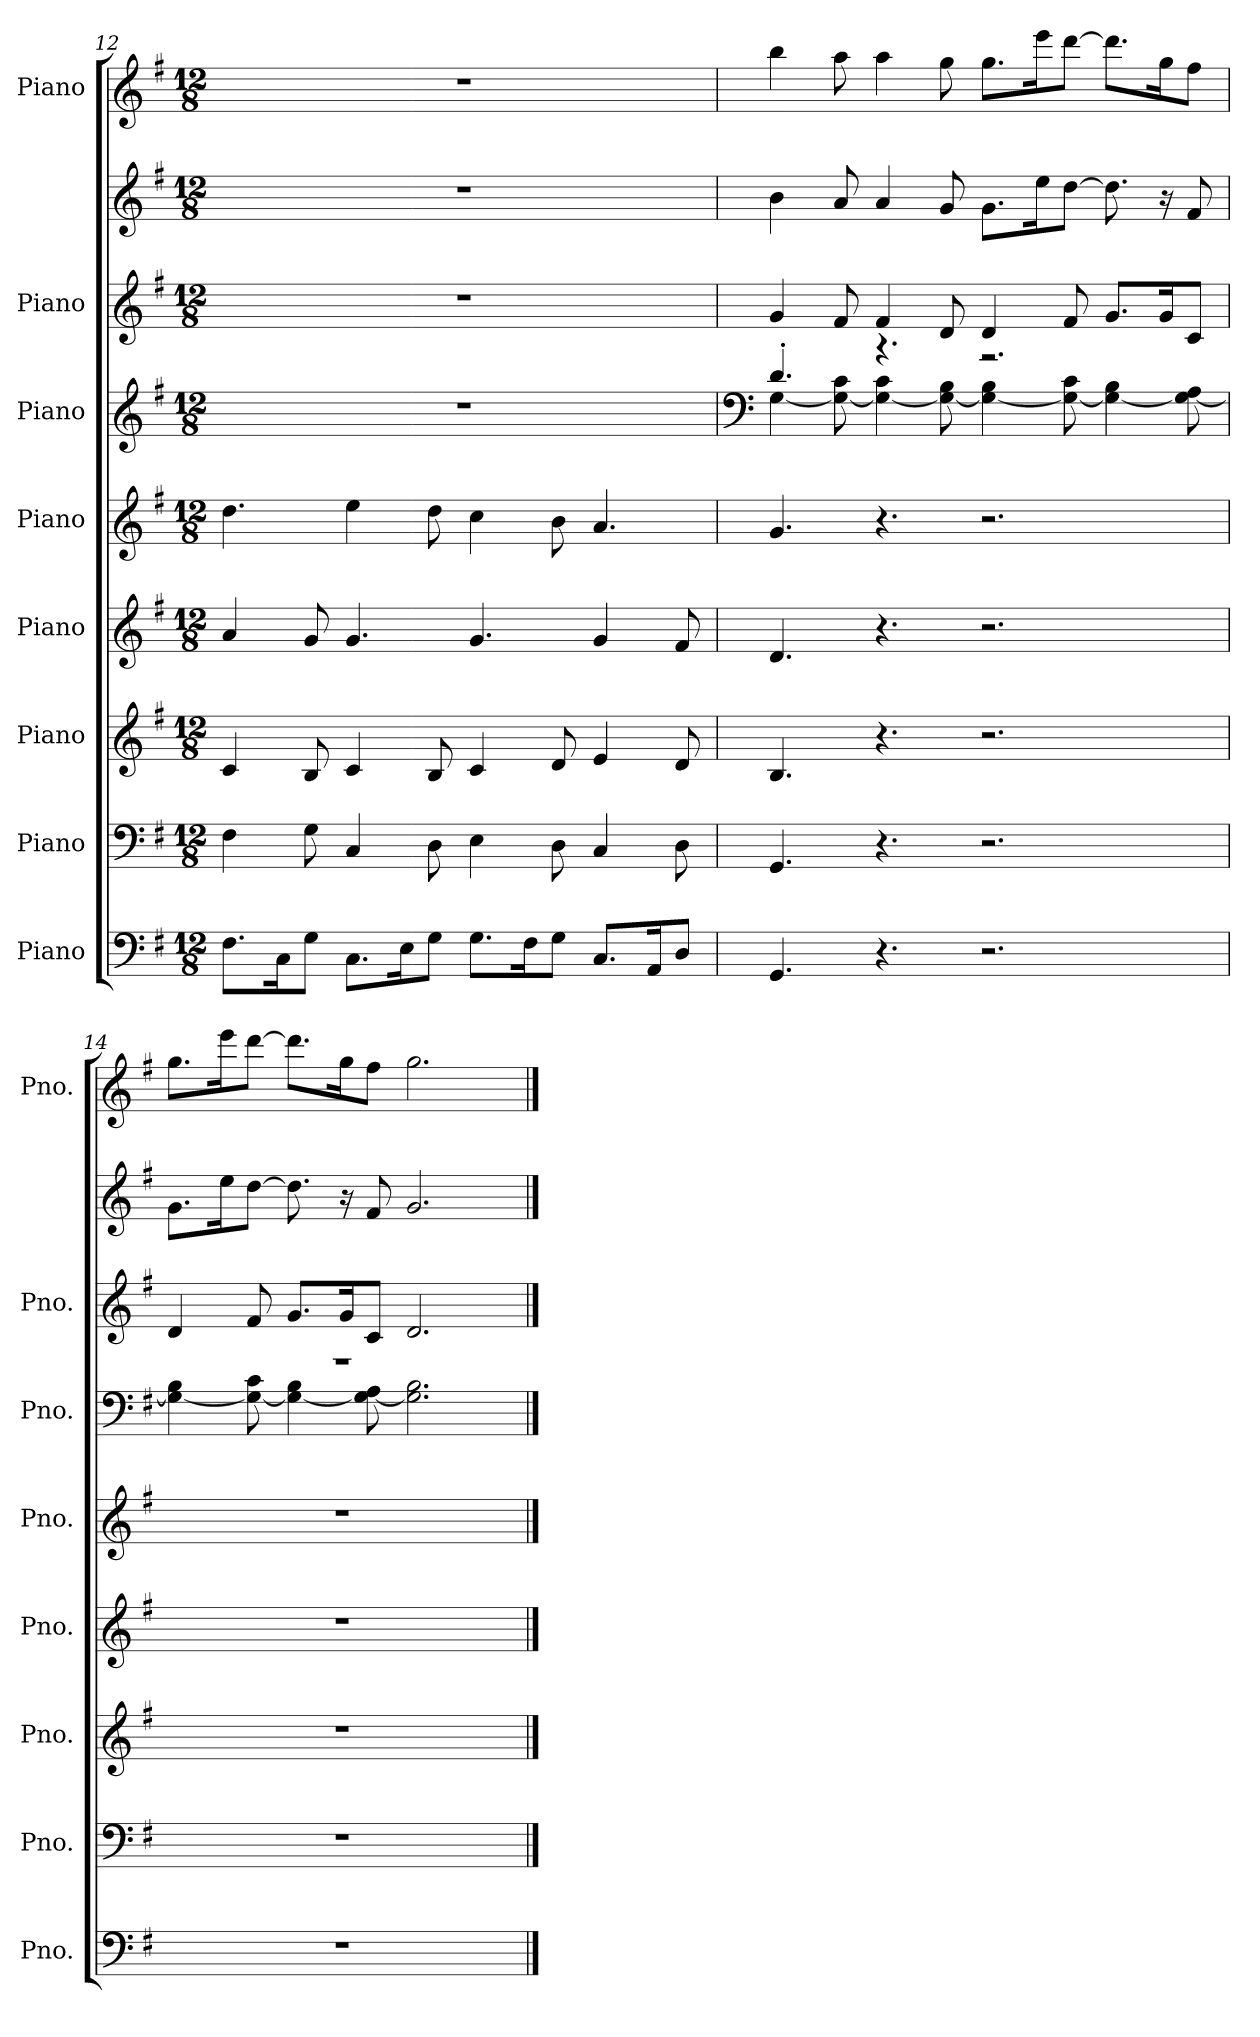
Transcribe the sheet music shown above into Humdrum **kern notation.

**kern	**kern	**kern	**kern	**kern	**kern	**kern	**kern	**kern
*part8	*part7	*part6	*part5	*part4	*part3	*part2	*part2	*part1
*staff9	*staff8	*staff7	*staff6	*staff5	*staff4	*staff3	*staff2	*staff1
*I"Piano	*I"Piano	*I"Piano	*I"Piano	*I"Piano	*I"Piano	*I"Piano	*	*I"Piano
*I'Pno.	*I'Pno.	*I'Pno.	*I'Pno.	*I'Pno.	*I'Pno.	*I'Pno.	*	*I'Pno.
*clefF4	*clefF4	*clefG2	*clefG2	*clefG2	*clefG2	*clefG2	*clefG2	*clefG2
*k[f#]	*k[f#]	*k[f#]	*k[f#]	*k[f#]	*k[f#]	*k[f#]	*k[f#]	*k[f#]
*M12/8	*M12/8	*M12/8	*M12/8	*M12/8	*M12/8	*M12/8	*M12/8	*M12/8
=12	=12	=12	=12	=12	=12	=12	=12	=12
8.F#\L	4F#\	4c/	4a/	4.dd\	1.r	1.r	1.r	1.r
16C\K	.	.	.	.	.	.	.	.
8G\J	8G\	8B/	8g/	.	.	.	.	.
8.C\L	4C/	4c/	4.g/	4ee\	.	.	.	.
16E\K	.	.	.	.	.	.	.	.
8G\J	8D\	8B/	.	8dd\	.	.	.	.
8.G\L	4E\	4c/	4.g/	4cc\	.	.	.	.
16F#\K	.	.	.	.	.	.	.	.
8G\J	8D\	8d/	.	8b\	.	.	.	.
8.C/L	4C/	4e/	4g/	4.a/	.	.	.	.
16AA/K	.	.	.	.	.	.	.	.
8D/J	8D\	8d/	8f#/	.	.	.	.	.
!!LO:PB:g=z
=13	=13	=13	=13	=13	=13	=13	=13	=13
*	*	*	*	*	*clefF4	*	*	*
*	*	*	*	*	*^	*	*	*
4.GG/	4.GG/	4.B/	4.d/	4.g/	4.d'/	[4G\	4g/	4b\	4bb\
.	.	.	.	.	.	8G\_ 8c\	8f#/	8a/	8aa\
4.r	4.r	4.r	4.r	4.r	4.r	4G\_ 4c\	4f#/	4a/	4aa\
.	.	.	.	.	.	8G\_ 8B\	8d/	8g/	8gg\
2.r	2.r	2.r	2.r	2.r	2.r	4G\_ 4B\	4d/	8.g\L	8.gg\L
.	.	.	.	.	.	.	.	16ee\K	16eee\K
.	.	.	.	.	.	8G\_ 8c\	8f#/	[8dd\J	[8ddd\J
.	.	.	.	.	.	4G\_ 4B\	8.g/L	8.dd\]	8.ddd\L]
.	.	.	.	.	.	.	16g/K	16r	16gg\K
.	.	.	.	.	.	8G\_ 8A\	8c/J	8f#/	8ff#\J
=14	=14	=14	=14	=14	=14	=14	=14	=14	=14
1.r	1.r	1.r	1.r	1.r	1.r	4G\_ 4B\	4d/	8.g\L	8.gg\L
.	.	.	.	.	.	.	.	16ee\K	16eee\K
.	.	.	.	.	.	8G\_ 8c\	8f#/	[8dd\J	[8ddd\J
.	.	.	.	.	.	4G\_ 4B\	8.g/L	8.dd\]	8.ddd\L]
.	.	.	.	.	.	.	16g/K	16r	16gg\K
.	.	.	.	.	.	8G\_ 8A\	8c/J	8f#/	8ff#\J
.	.	.	.	.	.	2.G\] 2.B\	2.d/	2.g/	2.gg\
*	*	*	*	*	*v	*v	*	*	*
==	==	==	==	==	==	==	==	==
*-	*-	*-	*-	*-	*-	*-	*-	*-
